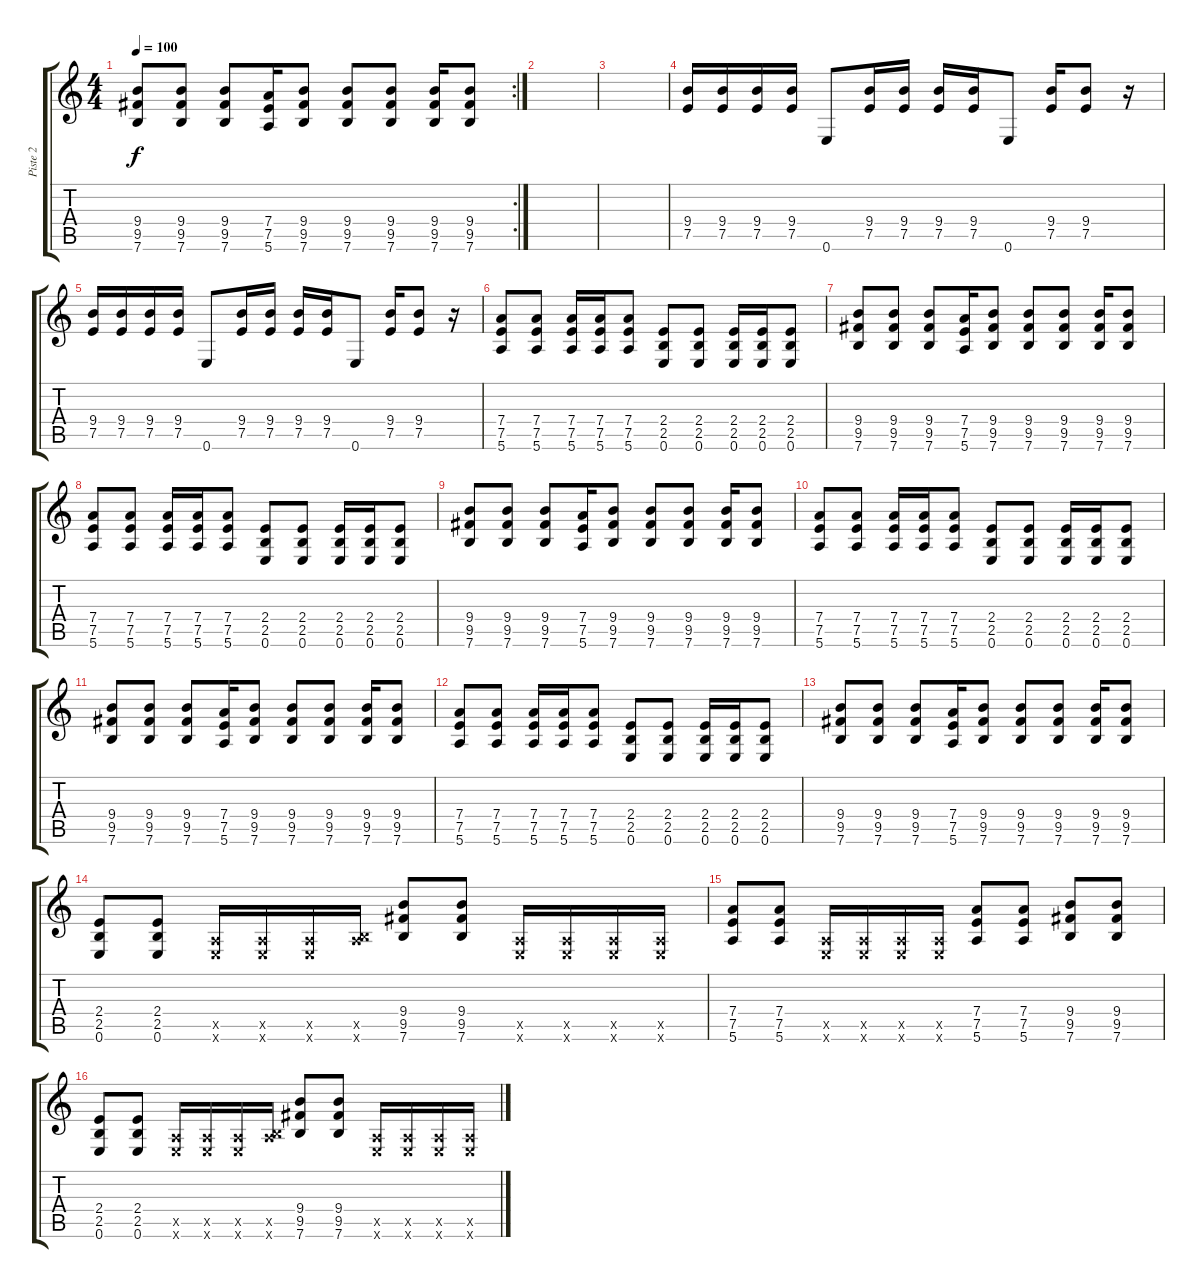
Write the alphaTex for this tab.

\track ("Piste 2" "Piste 2") {instrument distortionguitar}
\staff {score tabs}
\tuning (E4 B3 G3 D3 A2 E2) {hide}
\rc 2
\ts (4 4)
\tempo 100
\clef g2
\ks c
(9.4 9.5 7.6).8{dy f} (9.4 9.5 7.6).8 (9.4 9.5 7.6).8 (7.4 7.5 5.6).16 (9.4 9.5 7.6).8 (9.4 9.5 7.6).8 (9.4 9.5 7.6).8 (9.4 9.5 7.6).16 (9.4 9.5 7.6).8 |
|
|
(9.4 7.5).16 (9.4 7.5).16 (9.4 7.5).16 (9.4 7.5).16 0.6.8 (9.4 7.5).16 (9.4 7.5).16 (9.4 7.5).16 (9.4 7.5).16 0.6.8 (9.4 7.5).16 (9.4 7.5).8 r.16 |
(9.4 7.5).16 (9.4 7.5).16 (9.4 7.5).16 (9.4 7.5).16 0.6.8 (9.4 7.5).16 (9.4 7.5).16 (9.4 7.5).16 (9.4 7.5).16 0.6.8 (9.4 7.5).16 (9.4 7.5).8 r.16 |
(7.4 7.5 5.6).8 (7.4 7.5 5.6).8 (7.4 7.5 5.6).16 (7.4 7.5 5.6).16 (7.4 7.5 5.6).8 (2.4 2.5 0.6).8 (2.4 2.5 0.6).8 (2.4 2.5 0.6).16 (2.4 2.5 0.6).16 (2.4 2.5 0.6).8 |
(9.4 9.5 7.6).8 (9.4 9.5 7.6).8 (9.4 9.5 7.6).8 (7.4 7.5 5.6).16 (9.4 9.5 7.6).8 (9.4 9.5 7.6).8 (9.4 9.5 7.6).8 (9.4 9.5 7.6).16 (9.4 9.5 7.6).8 |
(7.4 7.5 5.6).8 (7.4 7.5 5.6).8 (7.4 7.5 5.6).16 (7.4 7.5 5.6).16 (7.4 7.5 5.6).8 (2.4 2.5 0.6).8 (2.4 2.5 0.6).8 (2.4 2.5 0.6).16 (2.4 2.5 0.6).16 (2.4 2.5 0.6).8 |
(9.4 9.5 7.6).8 (9.4 9.5 7.6).8 (9.4 9.5 7.6).8 (7.4 7.5 5.6).16 (9.4 9.5 7.6).8 (9.4 9.5 7.6).8 (9.4 9.5 7.6).8 (9.4 9.5 7.6).16 (9.4 9.5 7.6).8 |
(7.4 7.5 5.6).8 (7.4 7.5 5.6).8 (7.4 7.5 5.6).16 (7.4 7.5 5.6).16 (7.4 7.5 5.6).8 (2.4 2.5 0.6).8 (2.4 2.5 0.6).8 (2.4 2.5 0.6).16 (2.4 2.5 0.6).16 (2.4 2.5 0.6).8 |
(9.4 9.5 7.6).8 (9.4 9.5 7.6).8 (9.4 9.5 7.6).8 (7.4 7.5 5.6).16 (9.4 9.5 7.6).8 (9.4 9.5 7.6).8 (9.4 9.5 7.6).8 (9.4 9.5 7.6).16 (9.4 9.5 7.6).8 |
(7.4 7.5 5.6).8 (7.4 7.5 5.6).8 (7.4 7.5 5.6).16 (7.4 7.5 5.6).16 (7.4 7.5 5.6).8 (2.4 2.5 0.6).8 (2.4 2.5 0.6).8 (2.4 2.5 0.6).16 (2.4 2.5 0.6).16 (2.4 2.5 0.6).8 |
(9.4 9.5 7.6).8 (9.4 9.5 7.6).8 (9.4 9.5 7.6).8 (7.4 7.5 5.6).16 (9.4 9.5 7.6).8 (9.4 9.5 7.6).8 (9.4 9.5 7.6).8 (9.4 9.5 7.6).16 (9.4 9.5 7.6).8 |
(2.4 2.5 0.6).8 (2.4 2.5 0.6).8 (0.5{x} 0.6{x}).16 (0.5{x} 0.6{x}).16 (0.5{x} 0.6{x}).16 (0.5{x} 7.6{x}).16 (9.4 9.5 7.6).8 (9.4 9.5 7.6).8 (0.5{x} 0.6{x}).16 (0.5{x} 0.6{x}).16 (0.5{x} 0.6{x}).16 (0.5{x} 0.6{x}).16 |
(7.4 7.5 5.6).8 (7.4 7.5 5.6).8 (0.5{x} 0.6{x}).16 (0.5{x} 0.6{x}).16 (0.5{x} 0.6{x}).16 (0.5{x} 0.6{x}).16 (7.4 7.5 5.6).8 (7.4 7.5 5.6).8 (9.4 9.5 7.6).8 (9.4 9.5 7.6).8 |
(2.4 2.5 0.6).8 (2.4 2.5 0.6).8 (0.5{x} 0.6{x}).16 (0.5{x} 0.6{x}).16 (0.5{x} 0.6{x}).16 (0.5{x} 7.6{x}).16 (9.4 9.5 7.6).8 (9.4 9.5 7.6).8 (0.5{x} 0.6{x}).16 (0.5{x} 0.6{x}).16 (0.5{x} 0.6{x}).16 (0.5{x} 0.6{x}).16
